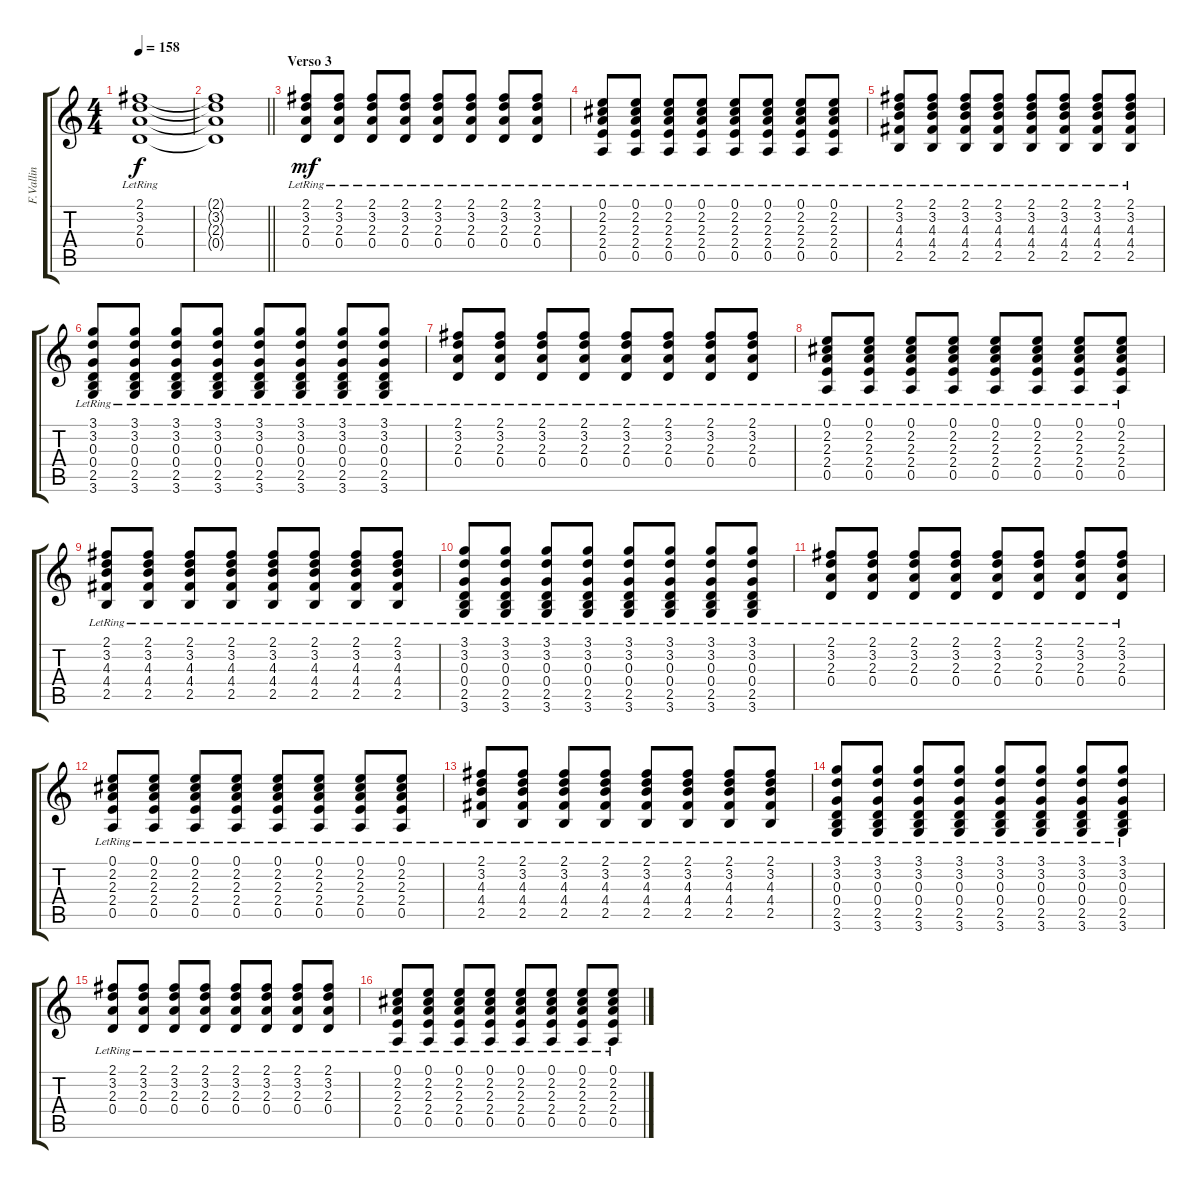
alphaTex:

\track ("F.Vallin" "F.Vallin") {instrument acousticguitarsteel}
\staff {score tabs}
\tuning (E4 B3 G3 D3 A2 E2) {hide}
\ts (4 4)
\tempo 158
\clef g2
\ks c
(2.1{lr} 3.2{lr} 2.3{lr} 0.4{lr}).1{dy f} |
\barLineRight lightlight
(2.1{t} 3.2{t} 2.3{t} 0.4{t}).1 |
\section ("" "Verso 3")
(2.1{lr} 3.2{lr} 2.3{lr} 0.4{lr}).8{dy mf} (2.1{lr} 3.2{lr} 2.3{lr} 0.4{lr}).8 (2.1{lr} 3.2{lr} 2.3{lr} 0.4{lr}).8 (2.1{lr} 3.2{lr} 2.3{lr} 0.4{lr}).8 (2.1{lr} 3.2{lr} 2.3{lr} 0.4{lr}).8 (2.1{lr} 3.2{lr} 2.3{lr} 0.4{lr}).8 (2.1{lr} 3.2{lr} 2.3{lr} 0.4{lr}).8 (2.1{lr} 3.2{lr} 2.3{lr} 0.4{lr}).8 |
(0.1{lr} 2.2{lr} 2.3{lr} 2.4{lr} 0.5{lr}).8 (0.1{lr} 2.2{lr} 2.3{lr} 2.4{lr} 0.5{lr}).8 (0.1{lr} 2.2{lr} 2.3{lr} 2.4{lr} 0.5{lr}).8 (0.1{lr} 2.2{lr} 2.3{lr} 2.4{lr} 0.5{lr}).8 (0.1{lr} 2.2{lr} 2.3{lr} 2.4{lr} 0.5{lr}).8 (0.1{lr} 2.2{lr} 2.3{lr} 2.4{lr} 0.5{lr}).8 (0.1{lr} 2.2{lr} 2.3{lr} 2.4{lr} 0.5{lr}).8 (0.1{lr} 2.2{lr} 2.3{lr} 2.4{lr} 0.5{lr}).8 |
(2.1{lr} 3.2{lr} 4.3{lr} 4.4{lr} 2.5{lr}).8 (2.1{lr} 3.2{lr} 4.3{lr} 4.4{lr} 2.5{lr}).8 (2.1{lr} 3.2{lr} 4.3{lr} 4.4{lr} 2.5{lr}).8 (2.1{lr} 3.2{lr} 4.3{lr} 4.4{lr} 2.5{lr}).8 (2.1{lr} 3.2{lr} 4.3{lr} 4.4{lr} 2.5{lr}).8 (2.1{lr} 3.2{lr} 4.3{lr} 4.4{lr} 2.5{lr}).8 (2.1{lr} 3.2{lr} 4.3{lr} 4.4{lr} 2.5{lr}).8 (2.1{lr} 3.2{lr} 4.3{lr} 4.4{lr} 2.5{lr}).8 |
(3.1{lr} 3.2{lr} 0.3{lr} 0.4{lr} 2.5{lr} 3.6{lr}).8 (3.1{lr} 3.2{lr} 0.3{lr} 0.4{lr} 2.5{lr} 3.6{lr}).8 (3.1{lr} 3.2{lr} 0.3{lr} 0.4{lr} 2.5{lr} 3.6{lr}).8 (3.1{lr} 3.2{lr} 0.3{lr} 0.4{lr} 2.5{lr} 3.6{lr}).8 (3.1{lr} 3.2{lr} 0.3{lr} 0.4{lr} 2.5{lr} 3.6{lr}).8 (3.1{lr} 3.2{lr} 0.3{lr} 0.4{lr} 2.5{lr} 3.6{lr}).8 (3.1{lr} 3.2{lr} 0.3{lr} 0.4{lr} 2.5{lr} 3.6{lr}).8 (3.1{lr} 3.2{lr} 0.3{lr} 0.4{lr} 2.5{lr} 3.6{lr}).8 |
(2.1{lr} 3.2{lr} 2.3{lr} 0.4{lr}).8 (2.1{lr} 3.2{lr} 2.3{lr} 0.4{lr}).8 (2.1{lr} 3.2{lr} 2.3{lr} 0.4{lr}).8 (2.1{lr} 3.2{lr} 2.3{lr} 0.4{lr}).8 (2.1{lr} 3.2{lr} 2.3{lr} 0.4{lr}).8 (2.1{lr} 3.2{lr} 2.3{lr} 0.4{lr}).8 (2.1{lr} 3.2{lr} 2.3{lr} 0.4{lr}).8 (2.1{lr} 3.2{lr} 2.3{lr} 0.4{lr}).8 |
(0.1{lr} 2.2{lr} 2.3{lr} 2.4{lr} 0.5{lr}).8 (0.1{lr} 2.2{lr} 2.3{lr} 2.4{lr} 0.5{lr}).8 (0.1{lr} 2.2{lr} 2.3{lr} 2.4{lr} 0.5{lr}).8 (0.1{lr} 2.2{lr} 2.3{lr} 2.4{lr} 0.5{lr}).8 (0.1{lr} 2.2{lr} 2.3{lr} 2.4{lr} 0.5{lr}).8 (0.1{lr} 2.2{lr} 2.3{lr} 2.4{lr} 0.5{lr}).8 (0.1{lr} 2.2{lr} 2.3{lr} 2.4{lr} 0.5{lr}).8 (0.1{lr} 2.2{lr} 2.3{lr} 2.4{lr} 0.5{lr}).8 |
(2.1{lr} 3.2{lr} 4.3{lr} 4.4{lr} 2.5{lr}).8 (2.1{lr} 3.2{lr} 4.3{lr} 4.4{lr} 2.5{lr}).8 (2.1{lr} 3.2{lr} 4.3{lr} 4.4{lr} 2.5{lr}).8 (2.1{lr} 3.2{lr} 4.3{lr} 4.4{lr} 2.5{lr}).8 (2.1{lr} 3.2{lr} 4.3{lr} 4.4{lr} 2.5{lr}).8 (2.1{lr} 3.2{lr} 4.3{lr} 4.4{lr} 2.5{lr}).8 (2.1{lr} 3.2{lr} 4.3{lr} 4.4{lr} 2.5{lr}).8 (2.1{lr} 3.2{lr} 4.3{lr} 4.4{lr} 2.5{lr}).8 |
(3.1{lr} 3.2{lr} 0.3{lr} 0.4{lr} 2.5{lr} 3.6{lr}).8 (3.1{lr} 3.2{lr} 0.3{lr} 0.4{lr} 2.5{lr} 3.6{lr}).8 (3.1{lr} 3.2{lr} 0.3{lr} 0.4{lr} 2.5{lr} 3.6{lr}).8 (3.1{lr} 3.2{lr} 0.3{lr} 0.4{lr} 2.5{lr} 3.6{lr}).8 (3.1{lr} 3.2{lr} 0.3{lr} 0.4{lr} 2.5{lr} 3.6{lr}).8 (3.1{lr} 3.2{lr} 0.3{lr} 0.4{lr} 2.5{lr} 3.6{lr}).8 (3.1{lr} 3.2{lr} 0.3{lr} 0.4{lr} 2.5{lr} 3.6{lr}).8 (3.1{lr} 3.2{lr} 0.3{lr} 0.4{lr} 2.5{lr} 3.6{lr}).8 |
(2.1{lr} 3.2{lr} 2.3{lr} 0.4{lr}).8 (2.1{lr} 3.2{lr} 2.3{lr} 0.4{lr}).8 (2.1{lr} 3.2{lr} 2.3{lr} 0.4{lr}).8 (2.1{lr} 3.2{lr} 2.3{lr} 0.4{lr}).8 (2.1{lr} 3.2{lr} 2.3{lr} 0.4{lr}).8 (2.1{lr} 3.2{lr} 2.3{lr} 0.4{lr}).8 (2.1{lr} 3.2{lr} 2.3{lr} 0.4{lr}).8 (2.1{lr} 3.2{lr} 2.3{lr} 0.4{lr}).8 |
(0.1{lr} 2.2{lr} 2.3{lr} 2.4{lr} 0.5{lr}).8 (0.1{lr} 2.2{lr} 2.3{lr} 2.4{lr} 0.5{lr}).8 (0.1{lr} 2.2{lr} 2.3{lr} 2.4{lr} 0.5{lr}).8 (0.1{lr} 2.2{lr} 2.3{lr} 2.4{lr} 0.5{lr}).8 (0.1{lr} 2.2{lr} 2.3{lr} 2.4{lr} 0.5{lr}).8 (0.1{lr} 2.2{lr} 2.3{lr} 2.4{lr} 0.5{lr}).8 (0.1{lr} 2.2{lr} 2.3{lr} 2.4{lr} 0.5{lr}).8 (0.1{lr} 2.2{lr} 2.3{lr} 2.4{lr} 0.5{lr}).8 |
(2.1{lr} 3.2{lr} 4.3{lr} 4.4{lr} 2.5{lr}).8 (2.1{lr} 3.2{lr} 4.3{lr} 4.4{lr} 2.5{lr}).8 (2.1{lr} 3.2{lr} 4.3{lr} 4.4{lr} 2.5{lr}).8 (2.1{lr} 3.2{lr} 4.3{lr} 4.4{lr} 2.5{lr}).8 (2.1{lr} 3.2{lr} 4.3{lr} 4.4{lr} 2.5{lr}).8 (2.1{lr} 3.2{lr} 4.3{lr} 4.4{lr} 2.5{lr}).8 (2.1{lr} 3.2{lr} 4.3{lr} 4.4{lr} 2.5{lr}).8 (2.1{lr} 3.2{lr} 4.3{lr} 4.4{lr} 2.5{lr}).8 |
(3.1{lr} 3.2{lr} 0.3{lr} 0.4{lr} 2.5{lr} 3.6{lr}).8 (3.1{lr} 3.2{lr} 0.3{lr} 0.4{lr} 2.5{lr} 3.6{lr}).8 (3.1{lr} 3.2{lr} 0.3{lr} 0.4{lr} 2.5{lr} 3.6{lr}).8 (3.1{lr} 3.2{lr} 0.3{lr} 0.4{lr} 2.5{lr} 3.6{lr}).8 (3.1{lr} 3.2{lr} 0.3{lr} 0.4{lr} 2.5{lr} 3.6{lr}).8 (3.1{lr} 3.2{lr} 0.3{lr} 0.4{lr} 2.5{lr} 3.6{lr}).8 (3.1{lr} 3.2{lr} 0.3{lr} 0.4{lr} 2.5{lr} 3.6{lr}).8 (3.1{lr} 3.2{lr} 0.3{lr} 0.4{lr} 2.5{lr} 3.6{lr}).8 |
(2.1{lr} 3.2{lr} 2.3{lr} 0.4{lr}).8 (2.1{lr} 3.2{lr} 2.3{lr} 0.4{lr}).8 (2.1{lr} 3.2{lr} 2.3{lr} 0.4{lr}).8 (2.1{lr} 3.2{lr} 2.3{lr} 0.4{lr}).8 (2.1{lr} 3.2{lr} 2.3{lr} 0.4{lr}).8 (2.1{lr} 3.2{lr} 2.3{lr} 0.4{lr}).8 (2.1{lr} 3.2{lr} 2.3{lr} 0.4{lr}).8 (2.1{lr} 3.2{lr} 2.3{lr} 0.4{lr}).8 |
(0.1{lr} 2.2{lr} 2.3{lr} 2.4{lr} 0.5{lr}).8 (0.1{lr} 2.2{lr} 2.3{lr} 2.4{lr} 0.5{lr}).8 (0.1{lr} 2.2{lr} 2.3{lr} 2.4{lr} 0.5{lr}).8 (0.1{lr} 2.2{lr} 2.3{lr} 2.4{lr} 0.5{lr}).8 (0.1{lr} 2.2{lr} 2.3{lr} 2.4{lr} 0.5{lr}).8 (0.1{lr} 2.2{lr} 2.3{lr} 2.4{lr} 0.5{lr}).8 (0.1{lr} 2.2{lr} 2.3{lr} 2.4{lr} 0.5{lr}).8 (0.1{lr} 2.2{lr} 2.3{lr} 2.4{lr} 0.5{lr}).8
